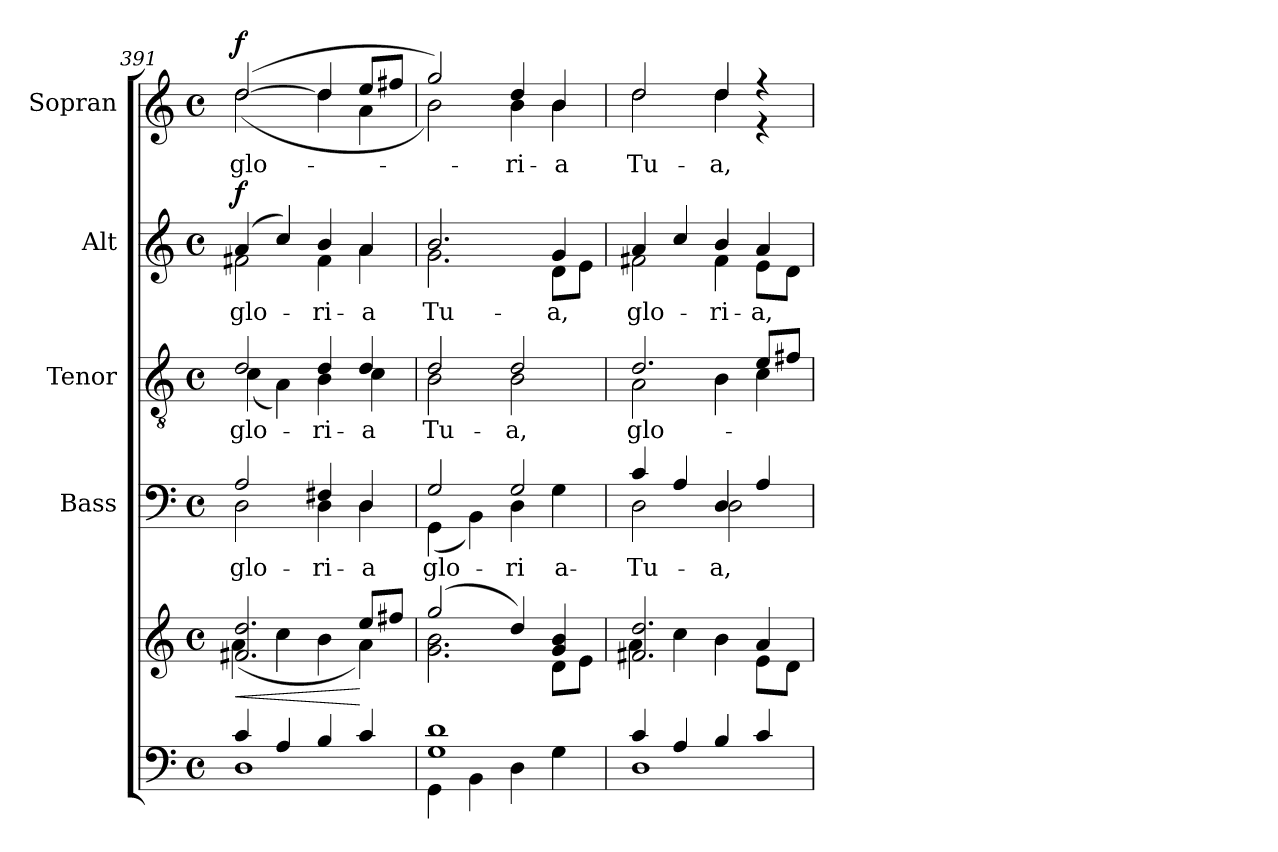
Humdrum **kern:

**kern	**kern	**dynam	**kern	**text	**kern	**text	**kern	**text	**dynam	**kern	**text	**dynam
*part5	*part5	*part5	*part4	*part4	*part3	*part3	*part2	*part2	*part2	*part1	*part1	*part1
*staff6	*staff5	*staff5/6	*staff4	*staff4	*staff3	*staff3	*staff2	*staff2	*staff2	*staff1	*staff1	*staff1
*	*	*	*I"Bass	*	*I"Tenor	*	*I"Alt	*	*	*I"Sopran	*	*
*	*	*	*I'B.	*	*I'T.	*	*I'A.	*	*	*I'S.	*	*
!!LO:PB:g=z
*clefF4	*clefG2	*	*clefF4	*	*clefGv2	*	*clefG2	*	*	*clefG2	*	*
*k[]	*k[]	*	*k[]	*	*k[]	*	*k[]	*	*	*k[]	*	*
*C:	*C:	*	*C:	*	*C:	*	*C:	*	*	*C:	*	*
*M4/4	*M4/4	*	*M4/4	*	*M4/4	*	*M4/4	*	*	*M4/4	*	*
*met(c)	*met(c)	*	*met(c)	*	*met(c)	*	*met(c)	*	*	*met(c)	*	*
=391	=391	=391	=391	=391	=391	=391	=391	=391	=391	=391	=391	=391
*^	*	*	*	*	*	*	*	*	*	*	*	*
!	!	!	!LO:HP:b	!	!LO:LY:b	!	!LO:LY:b	!	!LO:LY:b	!LO:DY:a	!	!LO:LY:b	!LO:DY:a
*	*	*^	*	*^	*	*^	*	*^	*	*	*^	*	*
4c/	1D	2.f#X/ 2.dd/	(<4a\	<	2A/	2D\	glo-	2d/	(<4c\	glo-	(4a/	2f#X\	glo-	f	([>2dd/	(<2dd\	glo-	f
4A/	.	.	4cc\	.	.	.	.	.	4A\)	.	4cc/)	.	.	.	.	.	.	.
!	!	!	!	!	!	!	!LO:LY:b	!	!	!LO:LY:b	!	!	!LO:LY:b	!	!	!	!	!
4B/	.	.	4b\	.	4F#X/	4D\	-ri-	4d/	4B\	-ri-	4b/	4f#\	-ri-	.	4dd/]	4dd\	.	.
!	!	!	!	!	!	!	!LO:LY:b	!	!	!LO:LY:b	!	!	!LO:LY:b	!	!	!	!	!
4c/	.	8ee/L	4a\)	[	4D/	4D\	-a	4d/	4c\	-a	4a/	4a\	-a	.	8ee/L	4a\	.	.
.	.	8ff#X/J	.	.	.	.	.	.	.	.	.	.	.	.	8ff#X/J	.	.	.
=392	=392	=392	=392	=392	=392	=392	=392	=392	=392	=392	=392	=392	=392	=392	=392	=392	=392	=392
!	!	!	!	!	!	!	!LO:LY:b	!	!	!LO:LY:b	!	!	!LO:LY:b	!	!	!	!	!
1G 1d	4GG\	(2gg/	2.g\ 2.b\	.	2G/	(<4GG\	glo-	2d/	2B\	Tu-	2.b/	2.g\	Tu-	.	2gg/)	2b\)	.	.
.	4BB\	.	.	.	.	4BB\)	.	.	.	.	.	.	.	.	.	.	.	.
!	!	!	!	!	!	!	!LO:LY:b	!	!	!LO:LY:b	!	!	!	!	!	!	!LO:LY:b	!
.	4D\	4dd/)	.	.	2G/	4D\	-ri-	2d/	2B\	-a,	.	.	.	.	4dd/	4b\	-ri-	.
!	!	!	!	!	!	!	!LO:LY:b	!	!	!	!	!	!LO:LY:b	!	!	!	!LO:LY:b	!
.	4G\	4g/ 4b/	8d\L	.	.	4G\	-a	.	.	.	4g/	8d\L	-a,	.	4b/	4b\	-a	.
.	.	.	8e\J	.	.	.	.	.	.	.	.	8e\J	.	.	.	.	.	.
=393	=393	=393	=393	=393	=393	=393	=393	=393	=393	=393	=393	=393	=393	=393	=393	=393	=393	=393
!	!	!	!	!	!	!	!LO:LY:b	!	!	!LO:LY:b	!	!	!LO:LY:b	!	!	!	!LO:LY:b	!
4c/	1D	2.f#X/ 2.dd/	4a\	.	4c/	2D\	Tu-	2.d/	2A\	glo-	4a/	2f#X\	glo-	.	2dd/	2dd\	Tu-	.
4A/	.	.	4cc\	.	4A/	.	.	.	.	.	4cc/	.	.	.	.	.	.	.
!	!	!	!	!	!	!	!LO:LY:b	!	!	!	!	!	!LO:LY:b	!	!	!	!LO:LY:b	!
4B/	.	.	4b\	.	4D/	2D\	-a,	.	4B\	.	4b/	4f#\	-ri-	.	4dd/	4dd\	-a,	.
!	!	!	!	!	!	!	!	!	!	!	!	!	!LO:LY:b	!	!	!	!	!
4c/	.	4a/	8e\L	.	4A/	.	.	8e/L	4c\	.	4a/	8e\L	-a,	.	4r	4r	.	.
.	.	.	8d\J	.	.	.	.	8f#X/J	.	.	.	8d\J	.	.	.	.	.	.
*v	*v	*	*	*	*v	*v	*	*v	*v	*	*v	*v	*	*	*v	*v	*	*
*	*v	*v	*	*	*	*	*	*	*	*	*	*	*
=	=	=	=	=	=	=	=	=	=	=	=	=
*-	*-	*-	*-	*-	*-	*-	*-	*-	*-	*-	*-	*-
